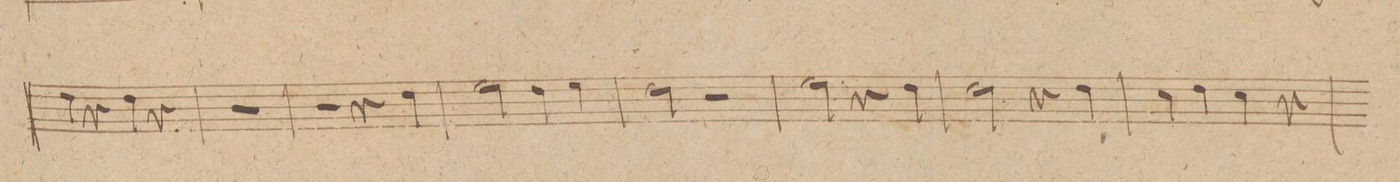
**kern
*I"Trompetto. 1mo in A.
*clefG2
*k[f#c#g#]
*met(c|)
*M2/2
4b\
4r
4b\
4r
=251
1r
=252
2r
4r
4b\
=253
2cc#\
4b\
4cc#\
=254
2b\
2r
=255
2cc#\
4r
4b\
=256
2b\
4r
4b\
=257
4a\
4b\
4a\
4r
=258
*-
